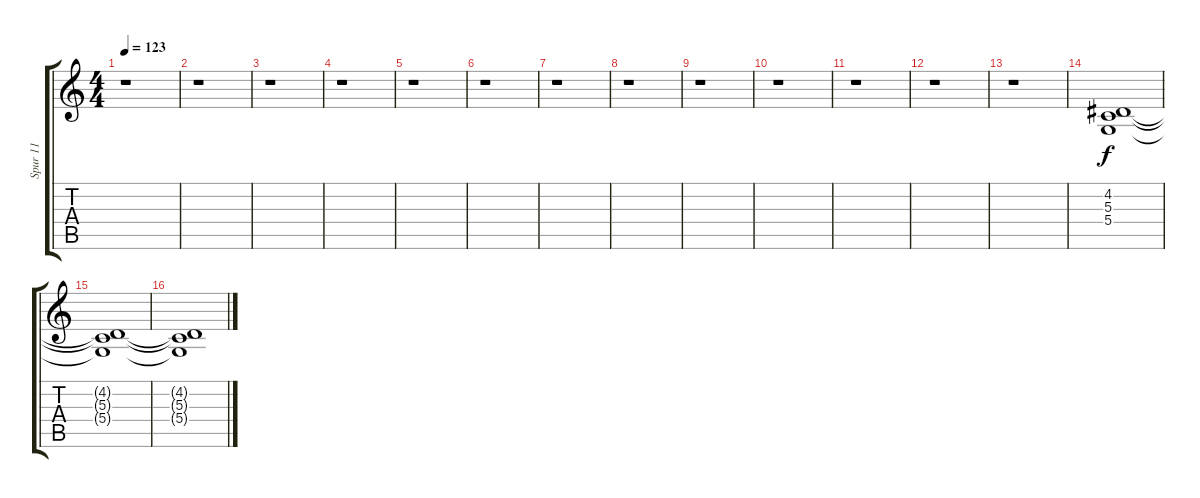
\track ("Spur 11" "Spur 11") {instrument synthstrings1}
\staff {score tabs}
\tuning (E4 B3 G3 D3 A2 E2) {hide}
\ts (4 4)
\tempo 123
\clef g2
\ks c
r.1{dy f} |
r.1 |
r.1 |
r.1 |
r.1 |
r.1 |
r.1 |
r.1 |
r.1 |
r.1 |
r.1 |
r.1 |
r.1 |
(4.2 5.3 5.4).1 |
(4.2{t} 5.3{t} 5.4{t}).1 |
(4.2{t} 5.3{t} 5.4{t}).1
